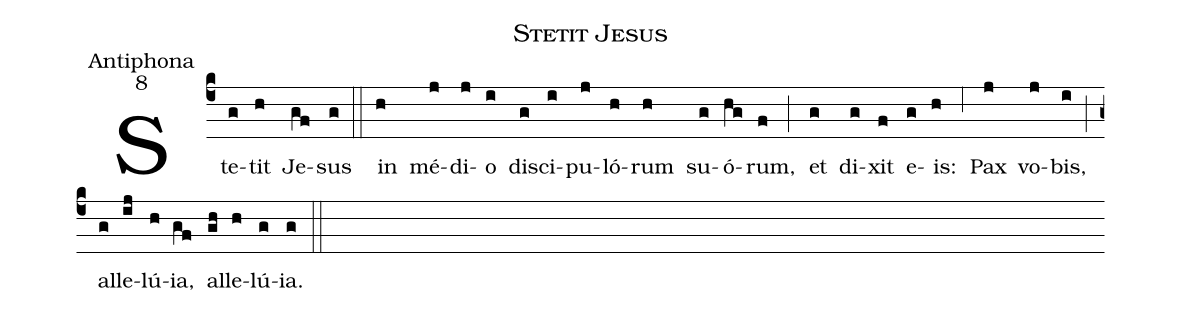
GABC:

name:Stetit Jesus;
office-part:Antiphona;
mode:8;
%%
(c4) Ste(g)tit(h) Je(gf)sus(g) (::)
in(h) mé(j)di(j)o(i) di(g)sci(i)pu(j)ló(h)rum(h) su(g)ó(hg)rum,(f) (;) et(g) di(g)xit(f) e(g)is:(h) (,6) Pax(j) vo(j)bis,(i) (;) al(g)le(ij)lú(h)ia,(gf) al(gh)le(h)lú(g)ia.(g) (::)
